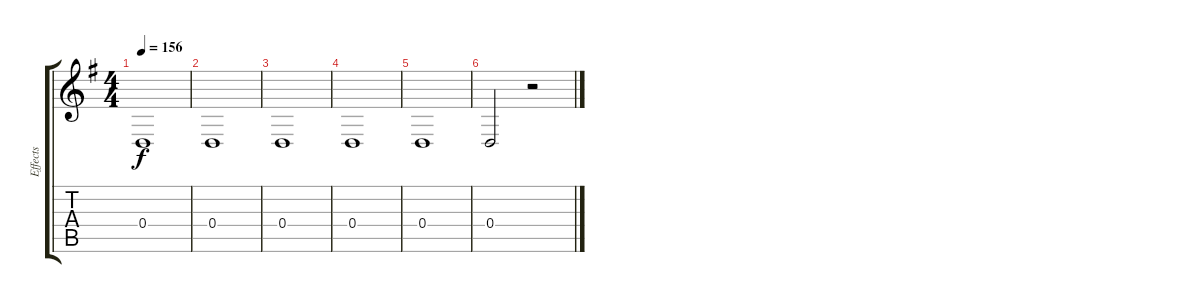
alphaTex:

\track ("Effects" "Effects") {instrument fx7echoes}
\staff {score tabs}
\tuning (E4 B3 G3 D3 A2 E2) {hide}
\ts (4 4)
\tempo 156
\clef g2
\ks g
0.4.1{dy f} |
0.4.1 |
0.4.1 |
0.4.1 |
0.4.1 |
0.4.2 r.2
